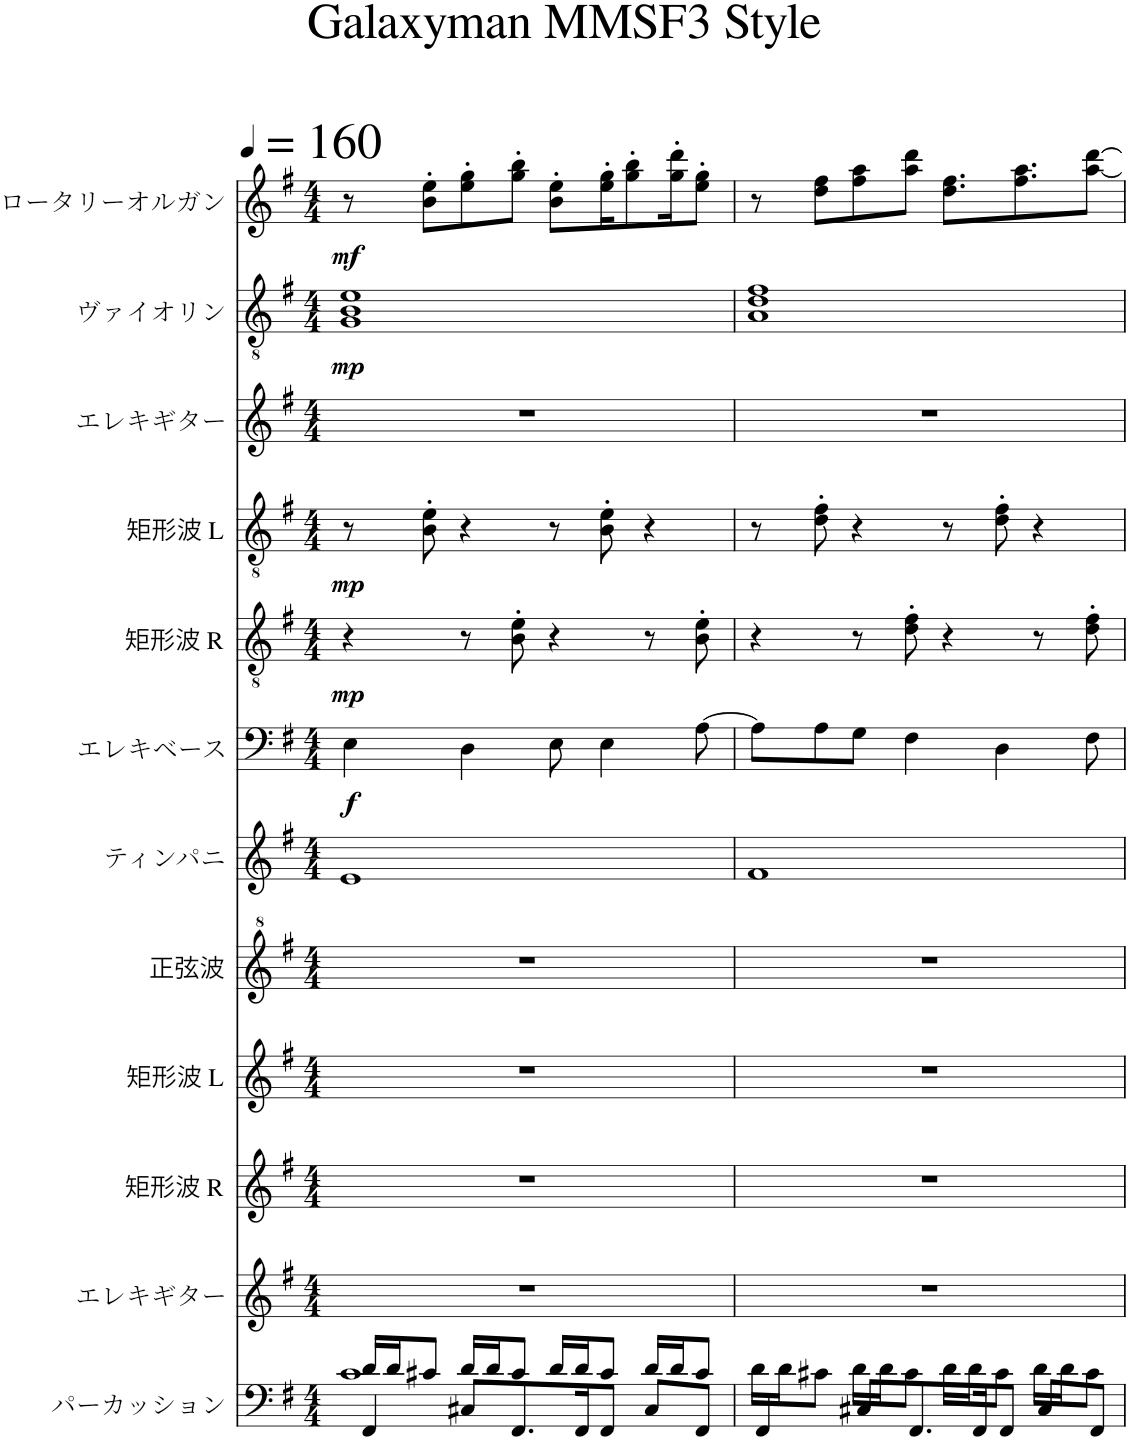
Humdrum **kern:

**kern	**kern	**kern	**kern	**kern	**kern	**kern	**dynam	**kern	**dynam	**kern	**dynam	**kern	**kern	**dynam	**kern	**dynam
*part12	*part11	*part10	*part9	*part8	*part7	*part6	*part6	*part5	*part5	*part4	*part4	*part3	*part2	*part2	*part1	*part1
*staff12	*staff11	*staff10	*staff9	*staff8	*staff7	*staff6	*staff6	*staff5	*staff5	*staff4	*staff4	*staff3	*staff2	*staff2	*staff1	*staff1
*I"パーカッション	*I"エレキギター	*I"矩形波 R	*I"矩形波 L	*I"正弦波	*I"ティンパニ	*I"エレキベース	*	*I"矩形波 R	*	*I"矩形波 L	*	*I"エレキギター	*I"ヴァイオリン	*	*I"ロータリーオルガン	*
*clefF4	*clefG2	*clefG2	*clefG2	*clefG^2	*clefG2	*clefF4	*	*clefGv2	*	*clefGv2	*	*clefG2	*clefGv2	*	*clefG2	*
*k[f#]	*k[f#]	*k[f#]	*k[f#]	*k[f#]	*k[f#]	*k[f#]	*	*k[f#]	*	*k[f#]	*	*k[f#]	*k[f#]	*	*k[f#]	*
*M4/4	*M4/4	*M4/4	*M4/4	*M4/4	*M4/4	*M4/4	*	*M4/4	*	*M4/4	*	*M4/4	*M4/4	*	*M4/4	*
*MM160	*MM160	*MM160	*MM160	*MM160	*MM160	*MM160	*	*MM160	*	*MM160	*	*MM160	*MM160	*	*MM160	*
=1	=1	=1	=1	=1	=1	=1	=1	=1	=1	=1	=1	=1	=1	=1	=1	=1
*^	*	*	*	*	*	*	*	*	*	*	*	*	*	*	*	*
*	*^	*	*	*	*	*	*	*	*	*	*	*	*	*	*	*	*
!	!	!	!	!	!	!	!	!	!LO:DY:b	!	!LO:DY:b	!	!LO:DY:b	!	!	!LO:DY:b	!	!LO:DY:b
4FF#/	1c	16d/LL	1r	1r	1r	1r	1e	4E\	f	4r	mp	8r	mp	1r	1G 1B 1e	mp	8r	mf
.	.	16d/J	.	.	.	.	.	.	.	.	.	.	.	.	.	.	.	.
.	.	8c#X/J	.	.	.	.	.	.	.	.	.	8B\' 8e\'	.	.	.	.	8b\' 8ee\'L	.
8C#X/L	.	16d/LL	.	.	.	.	.	4D\	.	8r	.	4r	.	.	.	.	8ee\' 8gg\'	.
.	.	16d/J	.	.	.	.	.	.	.	.	.	.	.	.	.	.	.	.
8.FF#/	.	8c#/J	.	.	.	.	.	.	.	8B\' 8e\'	.	.	.	.	.	.	8gg\' 8bb\'J	.
.	.	16d/LL	.	.	.	.	.	8E\	.	4r	.	8r	.	.	.	.	8b\' 8ee\'L	.
16FF#/K	.	16d/J	.	.	.	.	.	.	.	.	.	.	.	.	.	.	.	.
8FF#/J	.	8c#/J	.	.	.	.	.	4E\	.	.	.	8B\' 8e\'	.	.	.	.	16ee\' 16gg\'K	.
.	.	.	.	.	.	.	.	.	.	.	.	.	.	.	.	.	8gg\' 8bb\'	.
8C#/L	.	16d/LL	.	.	.	.	.	.	.	8r	.	4r	.	.	.	.	.	.
.	.	16d/J	.	.	.	.	.	.	.	.	.	.	.	.	.	.	16gg\' 16ddd\'K	.
8FF#/J	.	8c#/J	.	.	.	.	.	[8A\	.	8B\' 8e\'	.	.	.	.	.	.	8ee\' 8gg\'J	.
*	*v	*v	*	*	*	*	*	*	*	*	*	*	*	*	*	*	*	*
=2	=2	=2	=2	=2	=2	=2	=2	=2	=2	=2	=2	=2	=2	=2	=2	=2	=2
4FF#/	16d\LL	1r	1r	1r	1r	1f#	8A\L]	.	4r	.	8r	.	1r	1A 1d 1f#	.	8r	.
.	16d\J	.	.	.	.	.	.	.	.	.	.	.	.	.	.	.	.
.	8c#X\J	.	.	.	.	.	8A\	.	.	.	8d\' 8f#\'	.	.	.	.	8dd\ 8ff#\L	.
8C#X/L	16d\LL	.	.	.	.	.	8G\J	.	8r	.	4r	.	.	.	.	8ff#\ 8aa\	.
.	16d\J	.	.	.	.	.	.	.	.	.	.	.	.	.	.	.	.
8.FF#/	8c#\J	.	.	.	.	.	4F#\	.	8d\' 8f#\'	.	.	.	.	.	.	8aa\ 8ddd\J	.
.	16d\LL	.	.	.	.	.	.	.	4r	.	8r	.	.	.	.	8.dd\ 8.ff#\L	.
16FF#/K	16d\J	.	.	.	.	.	.	.	.	.	.	.	.	.	.	.	.
8FF#/J	8c#\J	.	.	.	.	.	4D\	.	.	.	8d\' 8f#\'	.	.	.	.	.	.
.	.	.	.	.	.	.	.	.	.	.	.	.	.	.	.	8.ff#\ 8.aa\	.
8C#/L	16d\LL	.	.	.	.	.	.	.	8r	.	4r	.	.	.	.	.	.
.	16d\J	.	.	.	.	.	.	.	.	.	.	.	.	.	.	.	.
8FF#/J	8c#\J	.	.	.	.	.	8F#\	.	8d\' 8f#\'	.	.	.	.	.	.	[8aa\ [8ddd\J	.
*v	*v	*	*	*	*	*	*	*	*	*	*	*	*	*	*	*	*
=	=	=	=	=	=	=	=	=	=	=	=	=	=	=	=	=
*-	*-	*-	*-	*-	*-	*-	*-	*-	*-	*-	*-	*-	*-	*-	*-	*-
